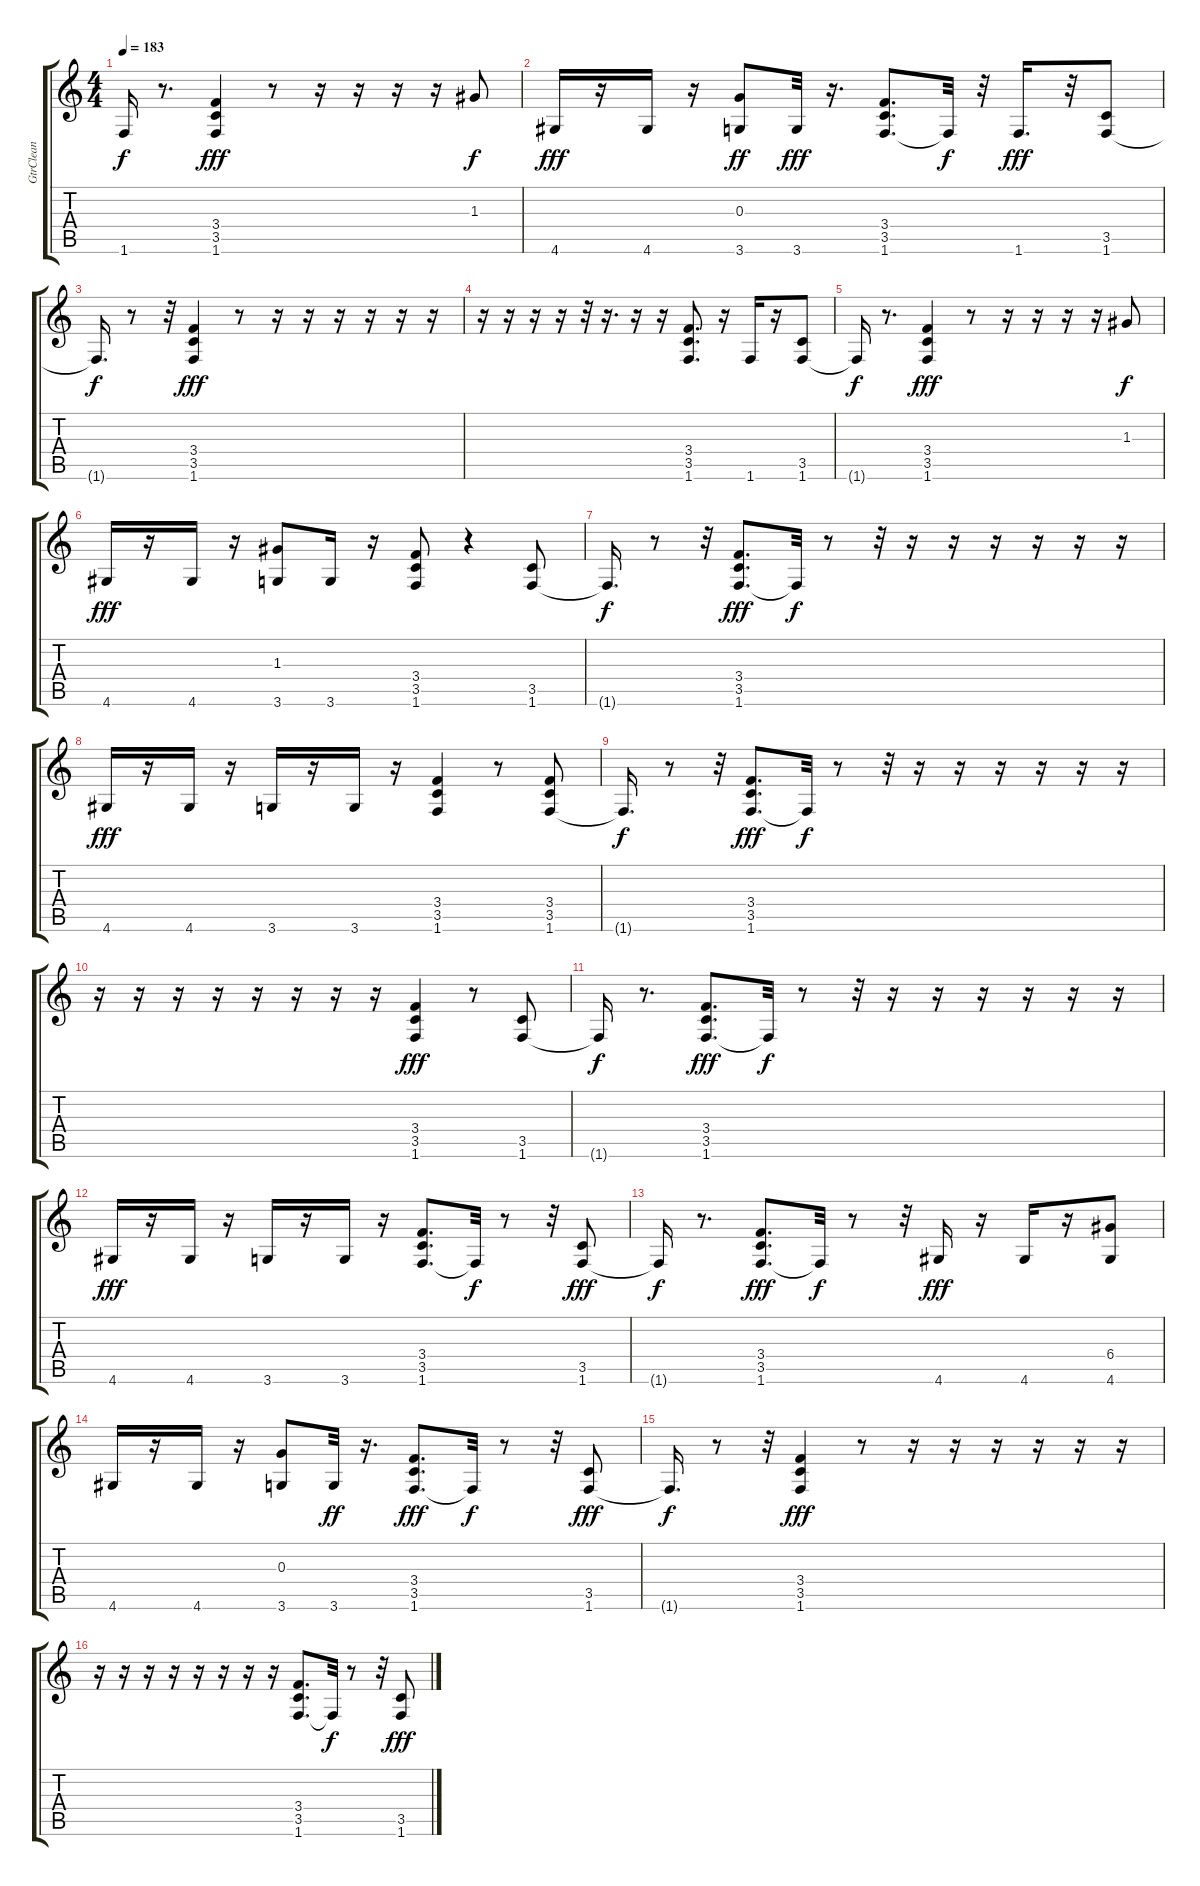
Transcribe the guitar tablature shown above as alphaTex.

\track ("GtrClean" "GtrClean") {instrument electricguitarclean}
\staff {score tabs}
\tuning (E4 B3 G3 D3 A2 E2) {hide}
\ts (4 4)
\tempo 183
\clef g2
\ks c
1.6{t}.16{dy f} r.8{d} (3.4 3.5 1.6).4{dy fff} r.8 r.16 r.16 r.16 r.16 1.3.8{dy f} |
4.6.16{dy fff} r.16 4.6.16 r.16 (0.3 3.6).8{dy ff} 3.6.32{dy fff} r.16{d} (3.4 3.5 1.6).8{d} 1.6{t}.32{dy f} r.32 1.6.16{d dy fff} r.32 (3.5 1.6).8 |
1.6{t}.16{d dy f} r.8 r.32 (3.4 3.5 1.6).4{dy fff} r.8 r.16 r.16 r.16 r.16 r.16 r.16 |
r.16 r.16 r.16 r.16 r.32 r.16{d} r.16 r.16 (3.4 3.5 1.6).8{d} r.16 1.6.16 r.16 (3.5 1.6).8 |
1.6{t}.16{dy f} r.8{d} (3.4 3.5 1.6).4{dy fff} r.8 r.16 r.16 r.16 r.16 1.3.8{dy f} |
4.6.16{dy fff} r.16 4.6.16 r.16 (1.3 3.6).8 3.6.16 r.16 (3.4 3.5 1.6).8 r.4 (3.5 1.6).8 |
1.6{t}.16{d dy f} r.8 r.32 (3.4 3.5 1.6).8{d dy fff} 1.6{t}.32{dy f} r.8 r.32 r.16 r.16 r.16 r.16 r.16 r.16 |
4.6.16{dy fff} r.16 4.6.16 r.16 3.6.16 r.16 3.6.16 r.16 (3.4 3.5 1.6).4 r.8 (3.4 3.5 1.6).8 |
1.6{t}.16{d dy f} r.8 r.32 (3.4 3.5 1.6).8{d dy fff} 1.6{t}.32{dy f} r.8 r.32 r.16 r.16 r.16 r.16 r.16 r.16 |
r.16 r.16 r.16 r.16 r.16 r.16 r.16 r.16 (3.4 3.5 1.6).4{dy fff} r.8 (3.5 1.6).8 |
1.6{t}.16{dy f} r.8{d} (3.4 3.5 1.6).8{d dy fff} 1.6{t}.32{dy f} r.8 r.32 r.16 r.16 r.16 r.16 r.16 r.16 |
4.6.16{dy fff} r.16 4.6.16 r.16 3.6.16 r.16 3.6.16 r.16 (3.4 3.5 1.6).8{d} 1.6{t}.32{dy f} r.8 r.32 (3.5 1.6).8{dy fff} |
1.6{t}.16{dy f} r.8{d} (3.4 3.5 1.6).8{d dy fff} 1.6{t}.32{dy f} r.8 r.32 4.6.16{dy fff} r.16 4.6.16 r.16 (6.4 4.6).8 |
4.6.16 r.16 4.6.16 r.16 (0.3 3.6).8 3.6.32{dy ff} r.16{d} (3.4 3.5 1.6).8{d dy fff} 1.6{t}.32{dy f} r.8 r.32 (3.5 1.6).8{dy fff} |
1.6{t}.16{d dy f} r.8 r.32 (3.4 3.5 1.6).4{dy fff} r.8 r.16 r.16 r.16 r.16 r.16 r.16 |
r.16 r.16 r.16 r.16 r.16 r.16 r.16 r.16 (3.4 3.5 1.6).8{d} 1.6{t}.32{dy f} r.8 r.32 (3.5 1.6).8{dy fff}
